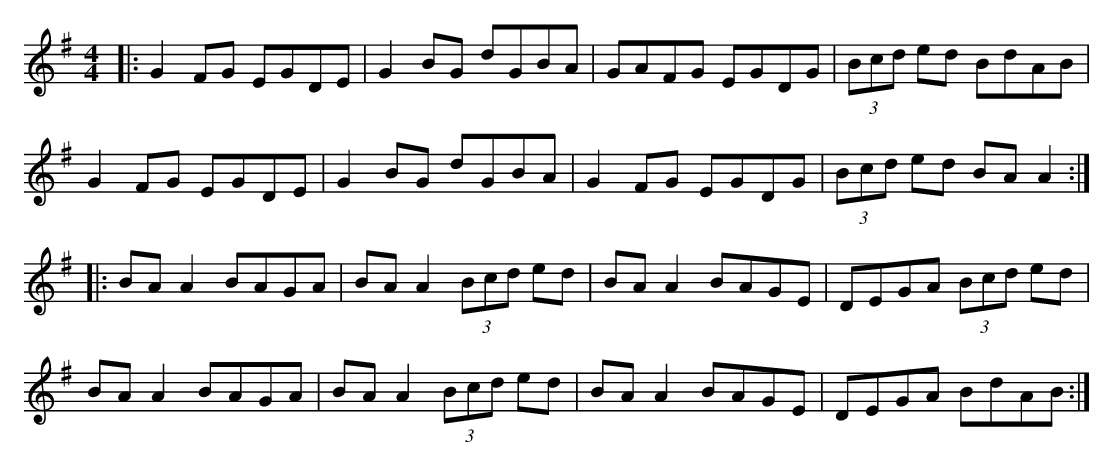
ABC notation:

X:1
M:4/4
K:G
|:G2 FG EGDE|G2 BG dGBA|GAFG EGDG|(3Bcd ed BdAB|
G2 FG EGDE|G2 BG dGBA|G2 FG EGDG|(3Bcd ed BA A2:|
|:BA A2 BAGA|BA A2 (3Bcd ed|BA A2 BAGE|DEGA (3Bcd ed|
BA A2 BAGA|BA A2 (3Bcd ed|BA A2 BAGE|DEGA BdAB:|
